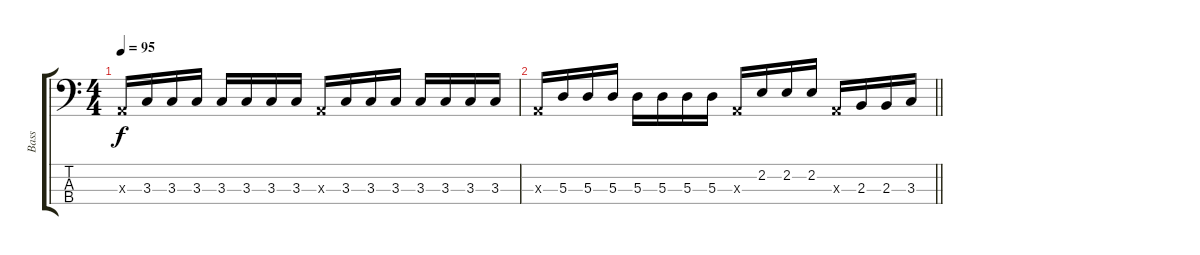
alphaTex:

\track ("Bass" "Bass") {instrument electricbassfinger}
\staff {score tabs}
\tuning (G2 D2 A1 E1) {hide}
\ts (4 4)
\tempo 95
\clef f4
\ks c
0.3{x}.16{dy f} 3.3.16 3.3.16 3.3.16 3.3.16 3.3.16 3.3.16 3.3.16 0.3{x}.16 3.3.16 3.3.16 3.3.16 3.3.16 3.3.16 3.3.16 3.3.16 |
\barLineRight lightlight
0.3{x}.16 5.3.16 5.3.16 5.3.16 5.3.16 5.3.16 5.3.16 5.3.16 0.3{x}.16 2.2.16 2.2.16 2.2.16 0.3{x}.16 2.3.16 2.3.16 3.3.16
